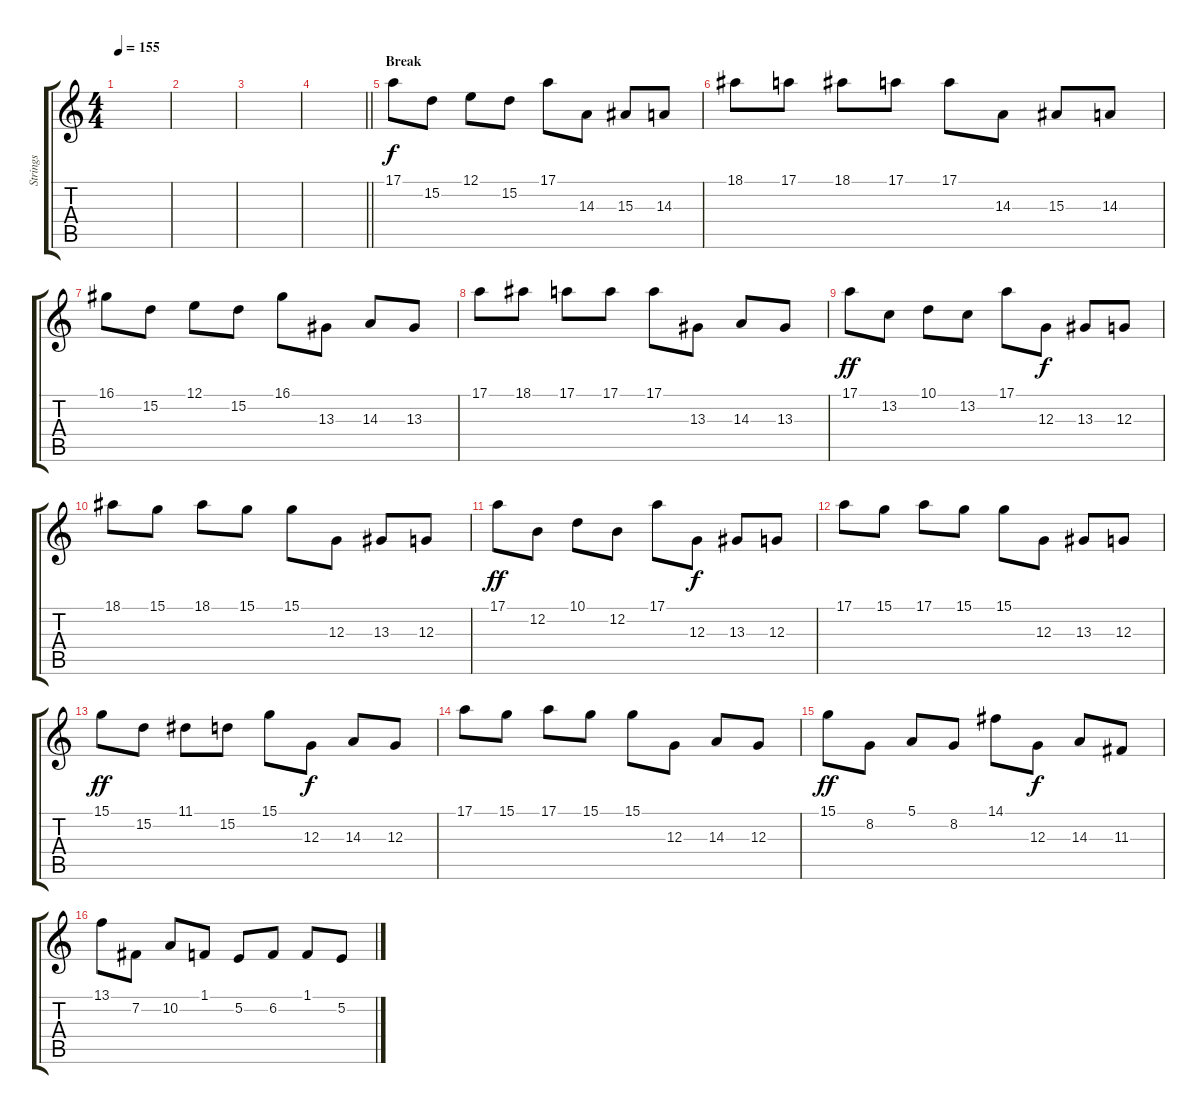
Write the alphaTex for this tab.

\track ("Strings" "Strings") {instrument stringensemble1}
\staff {score tabs}
\tuning (E4 B3 G3 D3 A2 E2) {hide}
\ts (4 4)
\tempo 155
\clef g2
\ks c
|
|
|
\barLineRight lightlight
|
\section ("" "Break")
17.1.8 15.2.8 12.1.8 15.2.8 17.1.8 14.3.8{dy f} 15.3.8 14.3.8 |
18.1.8 17.1.8 18.1.8 17.1.8 17.1.8 14.3.8 15.3.8 14.3.8 |
16.1.8 15.2.8 12.1.8 15.2.8 16.1.8 13.3.8 14.3.8 13.3.8 |
17.1.8 18.1.8 17.1.8 17.1.8 17.1.8 13.3.8 14.3.8 13.3.8 |
17.1.8{dy ff} 13.2.8 10.1.8 13.2.8 17.1.8 12.3.8{dy f} 13.3.8 12.3.8 |
18.1.8 15.1.8 18.1.8 15.1.8 15.1.8 12.3.8 13.3.8 12.3.8 |
17.1.8{dy ff} 12.2.8 10.1.8 12.2.8 17.1.8 12.3.8{dy f} 13.3.8 12.3.8 |
17.1.8 15.1.8 17.1.8 15.1.8 15.1.8 12.3.8 13.3.8 12.3.8 |
15.1.8{dy ff} 15.2.8 11.1.8 15.2.8 15.1.8 12.3.8{dy f} 14.3.8 12.3.8 |
17.1.8 15.1.8 17.1.8 15.1.8 15.1.8 12.3.8 14.3.8 12.3.8 |
15.1.8{dy ff} 8.2.8 5.1.8 8.2.8 14.1.8 12.3.8{dy f} 14.3.8 11.3.8 |
13.1.8 7.2.8 10.2.8 1.1.8 5.2.8 6.2.8 1.1.8 5.2.8
